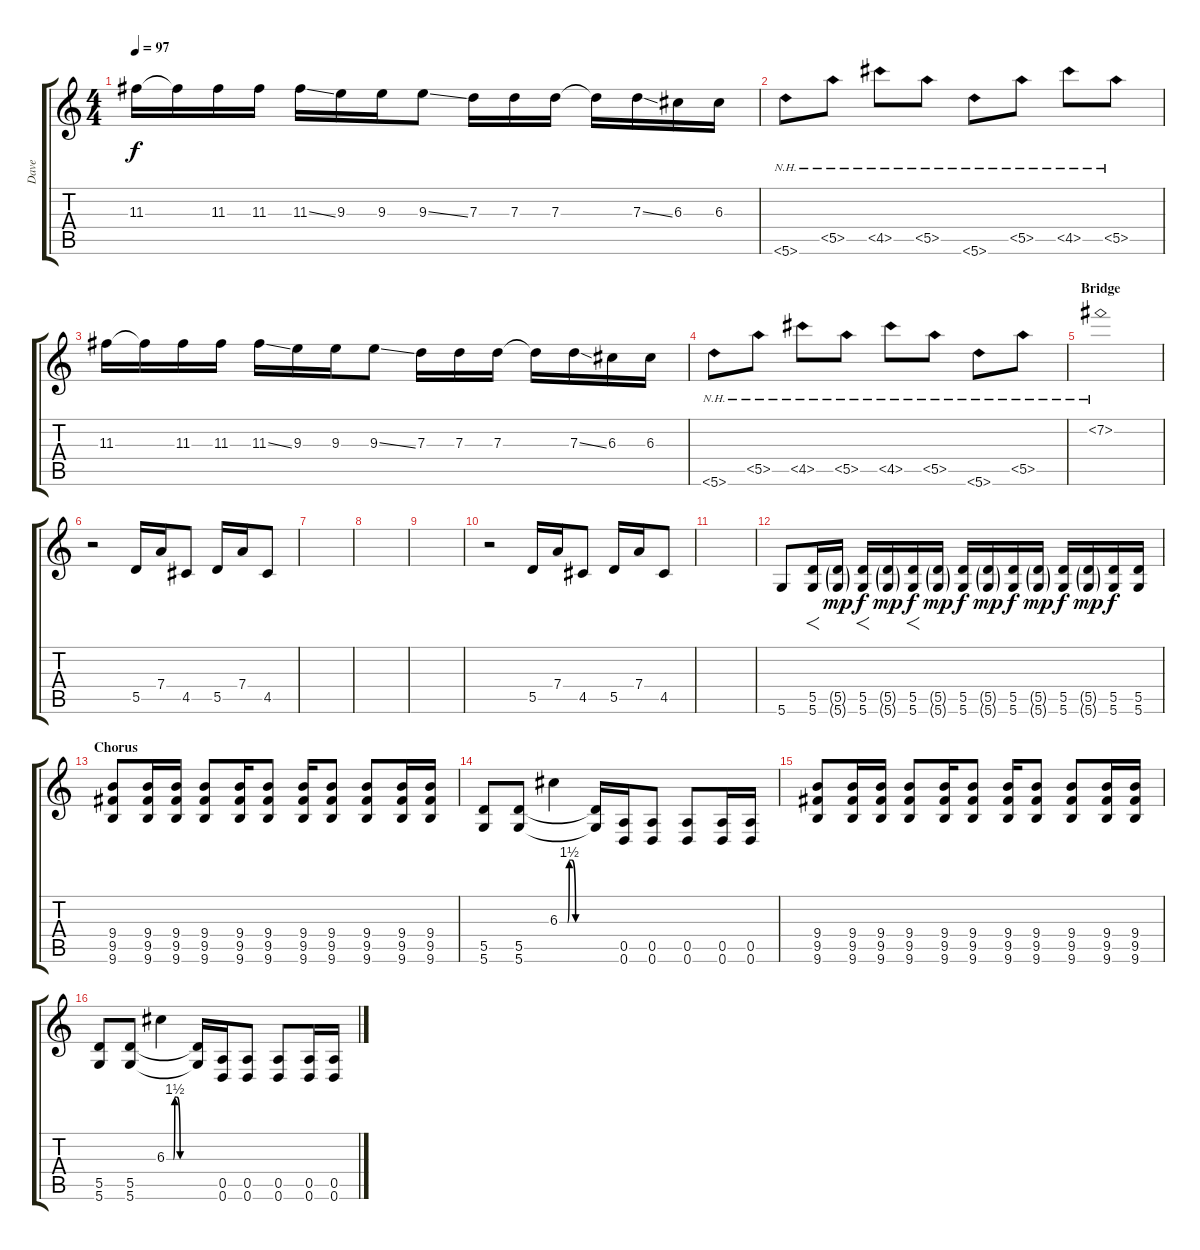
\track ("Dave" "Dave") {instrument distortionguitar}
\staff {score tabs}
\tuning (E4 B3 G3 D3 A2 D2) {hide}
\ts (4 4)
\tempo 97
\clef g2
\ks c
11.3.16{dy f} 11.3{t}.16 11.3.16 11.3.16 11.3{ss}.16 9.3.16 9.3.16 9.3{ss}.8 7.3.16 7.3.16 7.3.16 7.3{t}.16 7.3{ss}.16 6.3.16 6.3.16 |
5.6{nh}.8 5.5{nh}.8 4.5{nh}.8 5.5{nh}.8 5.6{nh}.8 5.5{nh}.8 4.5{nh}.8 5.5{nh}.8 |
11.3.16 11.3{t}.16 11.3.16 11.3.16 11.3{ss}.16 9.3.16 9.3.16 9.3{ss}.8 7.3.16 7.3.16 7.3.16 7.3{t}.16 7.3{ss}.16 6.3.16 6.3.16 |
5.6{nh}.8 5.5{nh}.8 4.5{nh}.8 5.5{nh}.8 4.5{nh}.8 5.5{nh}.8 5.6{nh}.8 5.5{nh}.8 |
\section ("" "Bridge")
7.2{nh}.1{volume 11} |
r.2 5.5.16{instrument electricguitarclean} 7.4.16 4.5.8 5.5.16 7.4.16 4.5.8 |
|
|
|
r.2 5.5.16{instrument electricguitarclean} 7.4.16 4.5.8 5.5.16 7.4.16 4.5.8 |
|
5.6.8{instrument electricguitarclean} (5.5 5.6).16{f} (5.5{g} 5.6{g}).16{dy mp} (5.5 5.6).16{f dy f} (5.5{g} 5.6{g}).16{dy mp} (5.5 5.6).16{f dy f} (5.5{g} 5.6{g}).16{dy mp volume 16} (5.5 5.6).16{dy f} (5.5{g} 5.6{g}).16{dy mp} (5.5 5.6).16{dy f} (5.5{g} 5.6{g}).16{dy mp} (5.5 5.6).16{dy f} (5.5{g} 5.6{g}).16{dy mp} (5.5 5.6).16{dy f} (5.5 5.6).16 |
\section ("" "Chorus")
(9.4 9.5 9.6).8{instrument distortionguitar} (9.4 9.5 9.6).16 (9.4 9.5 9.6).16 (9.4 9.5 9.6).8 (9.4 9.5 9.6).16 (9.4 9.5 9.6).8 (9.4 9.5 9.6).16 (9.4 9.5 9.6).8 (9.4 9.5 9.6).8 (9.4 9.5 9.6).16 (9.4 9.5 9.6).16 |
(5.5 5.6).8 (5.5 5.6).8 6.3{be (custom 0 0 15 0 18 6 21 6 23 6 30 0 35 0 45 0 60 0)}.4 (5.5{t} 5.6{t}).16 (0.5 0.6).16 (0.5 0.6).8 (0.5 0.6).8 (0.5 0.6).16 (0.5 0.6).16 |
(9.4 9.5 9.6).8{instrument distortionguitar} (9.4 9.5 9.6).16 (9.4 9.5 9.6).16 (9.4 9.5 9.6).8 (9.4 9.5 9.6).16 (9.4 9.5 9.6).8 (9.4 9.5 9.6).16 (9.4 9.5 9.6).8 (9.4 9.5 9.6).8 (9.4 9.5 9.6).16 (9.4 9.5 9.6).16 |
(5.5 5.6).8 (5.5 5.6).8 6.3{be (custom 0 0 15 0 18 6 21 6 23 6 30 0 35 0 45 0 60 0)}.4 (5.5{t} 5.6{t}).16 (0.5 0.6).16 (0.5 0.6).8 (0.5 0.6).8 (0.5 0.6).16 (0.5 0.6).16
